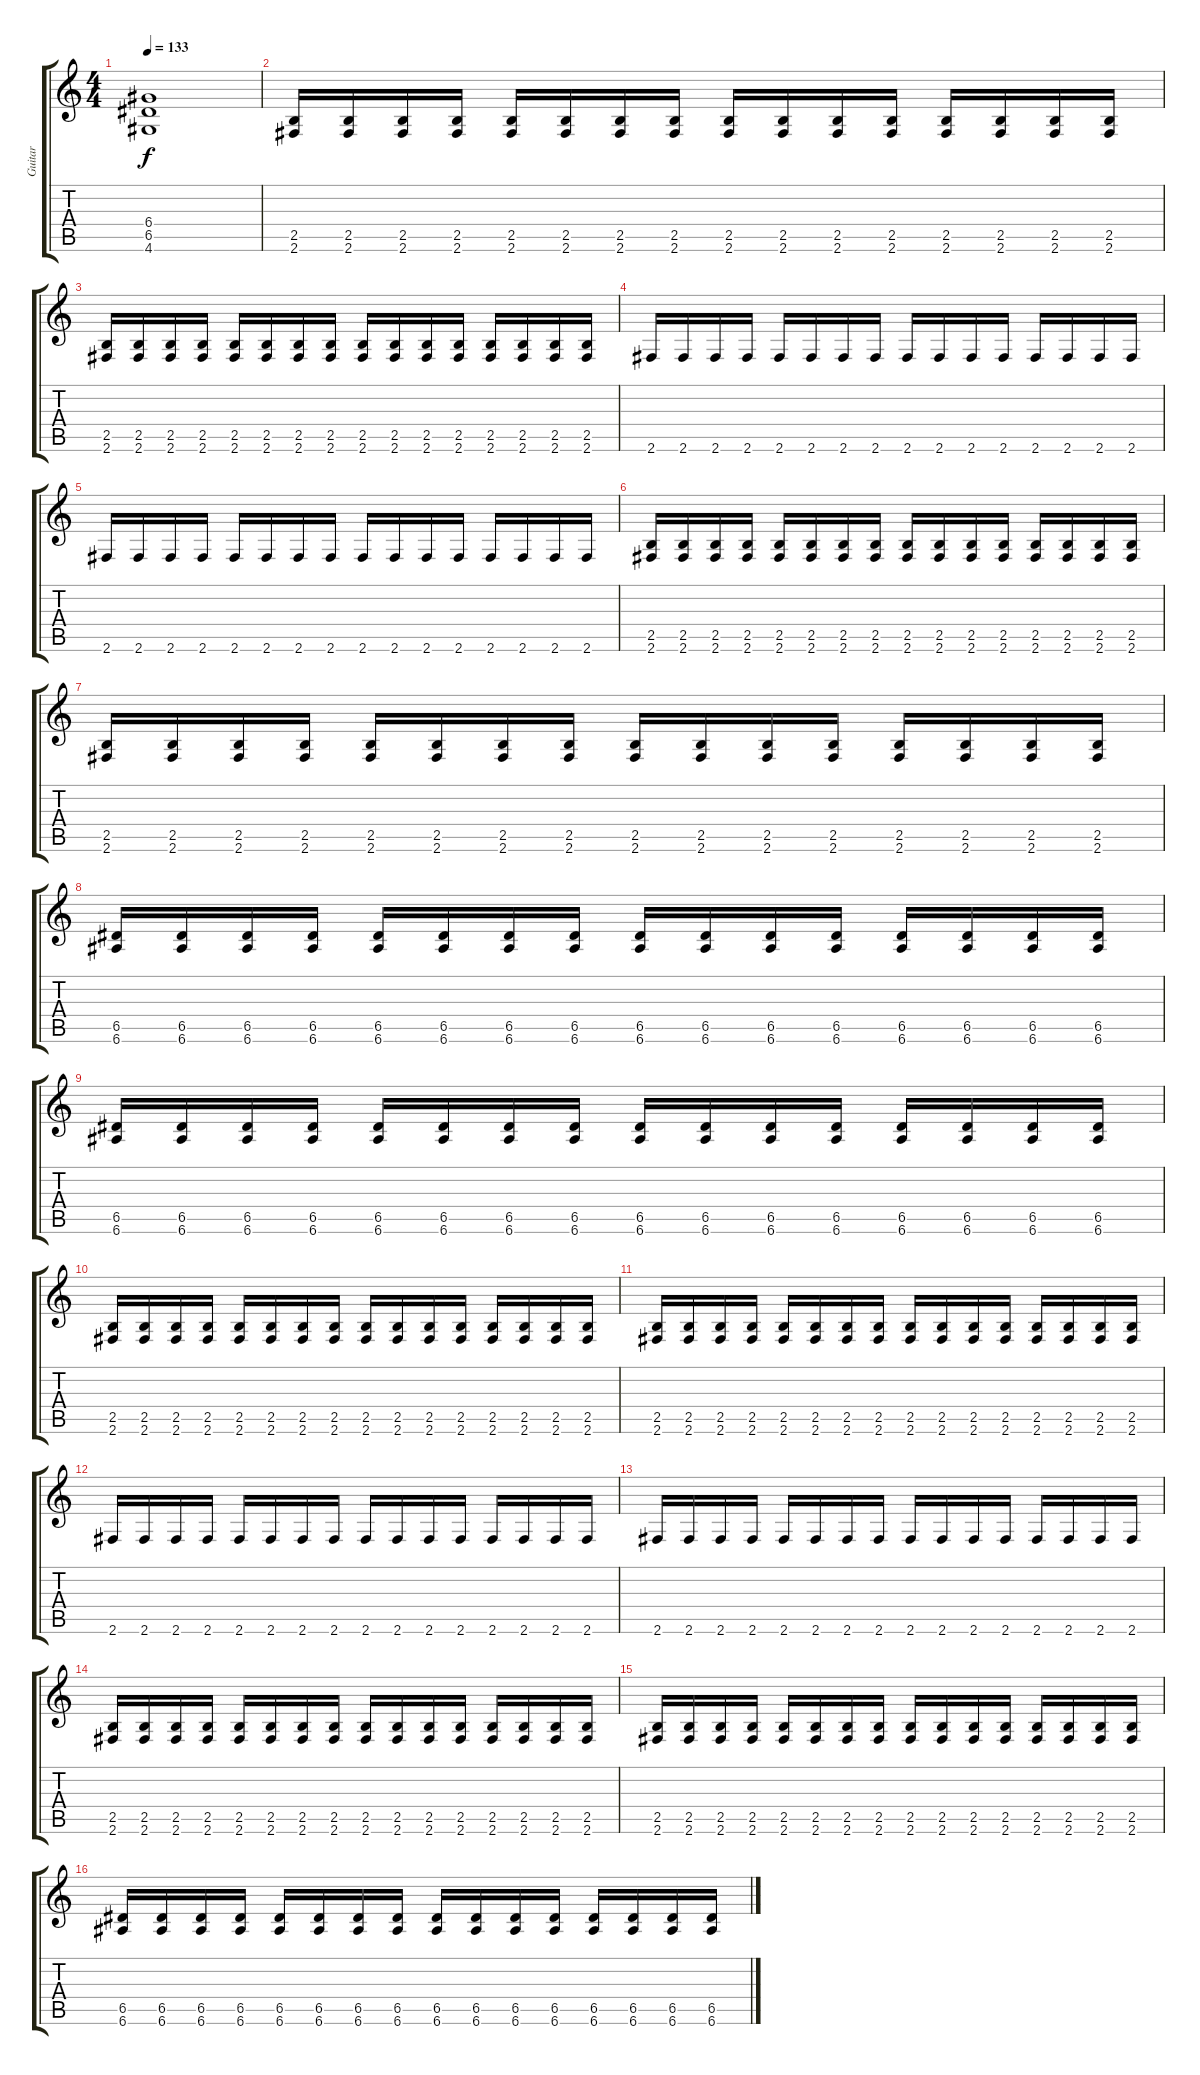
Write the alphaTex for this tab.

\track ("Guitar" "Guitar") {instrument distortionguitar}
\staff {score tabs}
\tuning (E4 B3 G3 D3 A2 E2) {hide}
\ts (4 4)
\tempo 133
\clef g2
\ks c
(6.4 6.5 4.6).1{dy f} |
(2.5 2.6).16 (2.5 2.6).16 (2.5 2.6).16 (2.5 2.6).16 (2.5 2.6).16 (2.5 2.6).16 (2.5 2.6).16 (2.5 2.6).16 (2.5 2.6).16 (2.5 2.6).16 (2.5 2.6).16 (2.5 2.6).16 (2.5 2.6).16 (2.5 2.6).16 (2.5 2.6).16 (2.5 2.6).16 |
(2.5 2.6).16 (2.5 2.6).16 (2.5 2.6).16 (2.5 2.6).16 (2.5 2.6).16 (2.5 2.6).16 (2.5 2.6).16 (2.5 2.6).16 (2.5 2.6).16 (2.5 2.6).16 (2.5 2.6).16 (2.5 2.6).16 (2.5 2.6).16 (2.5 2.6).16 (2.5 2.6).16 (2.5 2.6).16 |
2.6.16 2.6.16 2.6.16 2.6.16 2.6.16 2.6.16 2.6.16 2.6.16 2.6.16 2.6.16 2.6.16 2.6.16 2.6.16 2.6.16 2.6.16 2.6.16 |
2.6.16 2.6.16 2.6.16 2.6.16 2.6.16 2.6.16 2.6.16 2.6.16 2.6.16 2.6.16 2.6.16 2.6.16 2.6.16 2.6.16 2.6.16 2.6.16 |
(2.5 2.6).16 (2.5 2.6).16 (2.5 2.6).16 (2.5 2.6).16 (2.5 2.6).16 (2.5 2.6).16 (2.5 2.6).16 (2.5 2.6).16 (2.5 2.6).16 (2.5 2.6).16 (2.5 2.6).16 (2.5 2.6).16 (2.5 2.6).16 (2.5 2.6).16 (2.5 2.6).16 (2.5 2.6).16 |
(2.5 2.6).16 (2.5 2.6).16 (2.5 2.6).16 (2.5 2.6).16 (2.5 2.6).16 (2.5 2.6).16 (2.5 2.6).16 (2.5 2.6).16 (2.5 2.6).16 (2.5 2.6).16 (2.5 2.6).16 (2.5 2.6).16 (2.5 2.6).16 (2.5 2.6).16 (2.5 2.6).16 (2.5 2.6).16 |
(6.5 6.6).16 (6.5 6.6).16 (6.5 6.6).16 (6.5 6.6).16 (6.5 6.6).16 (6.5 6.6).16 (6.5 6.6).16 (6.5 6.6).16 (6.5 6.6).16 (6.5 6.6).16 (6.5 6.6).16 (6.5 6.6).16 (6.5 6.6).16 (6.5 6.6).16 (6.5 6.6).16 (6.5 6.6).16 |
(6.5 6.6).16 (6.5 6.6).16 (6.5 6.6).16 (6.5 6.6).16 (6.5 6.6).16 (6.5 6.6).16 (6.5 6.6).16 (6.5 6.6).16 (6.5 6.6).16 (6.5 6.6).16 (6.5 6.6).16 (6.5 6.6).16 (6.5 6.6).16 (6.5 6.6).16 (6.5 6.6).16 (6.5 6.6).16 |
(2.5 2.6).16 (2.5 2.6).16 (2.5 2.6).16 (2.5 2.6).16 (2.5 2.6).16 (2.5 2.6).16 (2.5 2.6).16 (2.5 2.6).16 (2.5 2.6).16 (2.5 2.6).16 (2.5 2.6).16 (2.5 2.6).16 (2.5 2.6).16 (2.5 2.6).16 (2.5 2.6).16 (2.5 2.6).16 |
(2.5 2.6).16 (2.5 2.6).16 (2.5 2.6).16 (2.5 2.6).16 (2.5 2.6).16 (2.5 2.6).16 (2.5 2.6).16 (2.5 2.6).16 (2.5 2.6).16 (2.5 2.6).16 (2.5 2.6).16 (2.5 2.6).16 (2.5 2.6).16 (2.5 2.6).16 (2.5 2.6).16 (2.5 2.6).16 |
2.6.16 2.6.16 2.6.16 2.6.16 2.6.16 2.6.16 2.6.16 2.6.16 2.6.16 2.6.16 2.6.16 2.6.16 2.6.16 2.6.16 2.6.16 2.6.16 |
2.6.16 2.6.16 2.6.16 2.6.16 2.6.16 2.6.16 2.6.16 2.6.16 2.6.16 2.6.16 2.6.16 2.6.16 2.6.16 2.6.16 2.6.16 2.6.16 |
(2.5 2.6).16 (2.5 2.6).16 (2.5 2.6).16 (2.5 2.6).16 (2.5 2.6).16 (2.5 2.6).16 (2.5 2.6).16 (2.5 2.6).16 (2.5 2.6).16 (2.5 2.6).16 (2.5 2.6).16 (2.5 2.6).16 (2.5 2.6).16 (2.5 2.6).16 (2.5 2.6).16 (2.5 2.6).16 |
(2.5 2.6).16 (2.5 2.6).16 (2.5 2.6).16 (2.5 2.6).16 (2.5 2.6).16 (2.5 2.6).16 (2.5 2.6).16 (2.5 2.6).16 (2.5 2.6).16 (2.5 2.6).16 (2.5 2.6).16 (2.5 2.6).16 (2.5 2.6).16 (2.5 2.6).16 (2.5 2.6).16 (2.5 2.6).16 |
(6.5 6.6).16 (6.5 6.6).16 (6.5 6.6).16 (6.5 6.6).16 (6.5 6.6).16 (6.5 6.6).16 (6.5 6.6).16 (6.5 6.6).16 (6.5 6.6).16 (6.5 6.6).16 (6.5 6.6).16 (6.5 6.6).16 (6.5 6.6).16 (6.5 6.6).16 (6.5 6.6).16 (6.5 6.6).16
